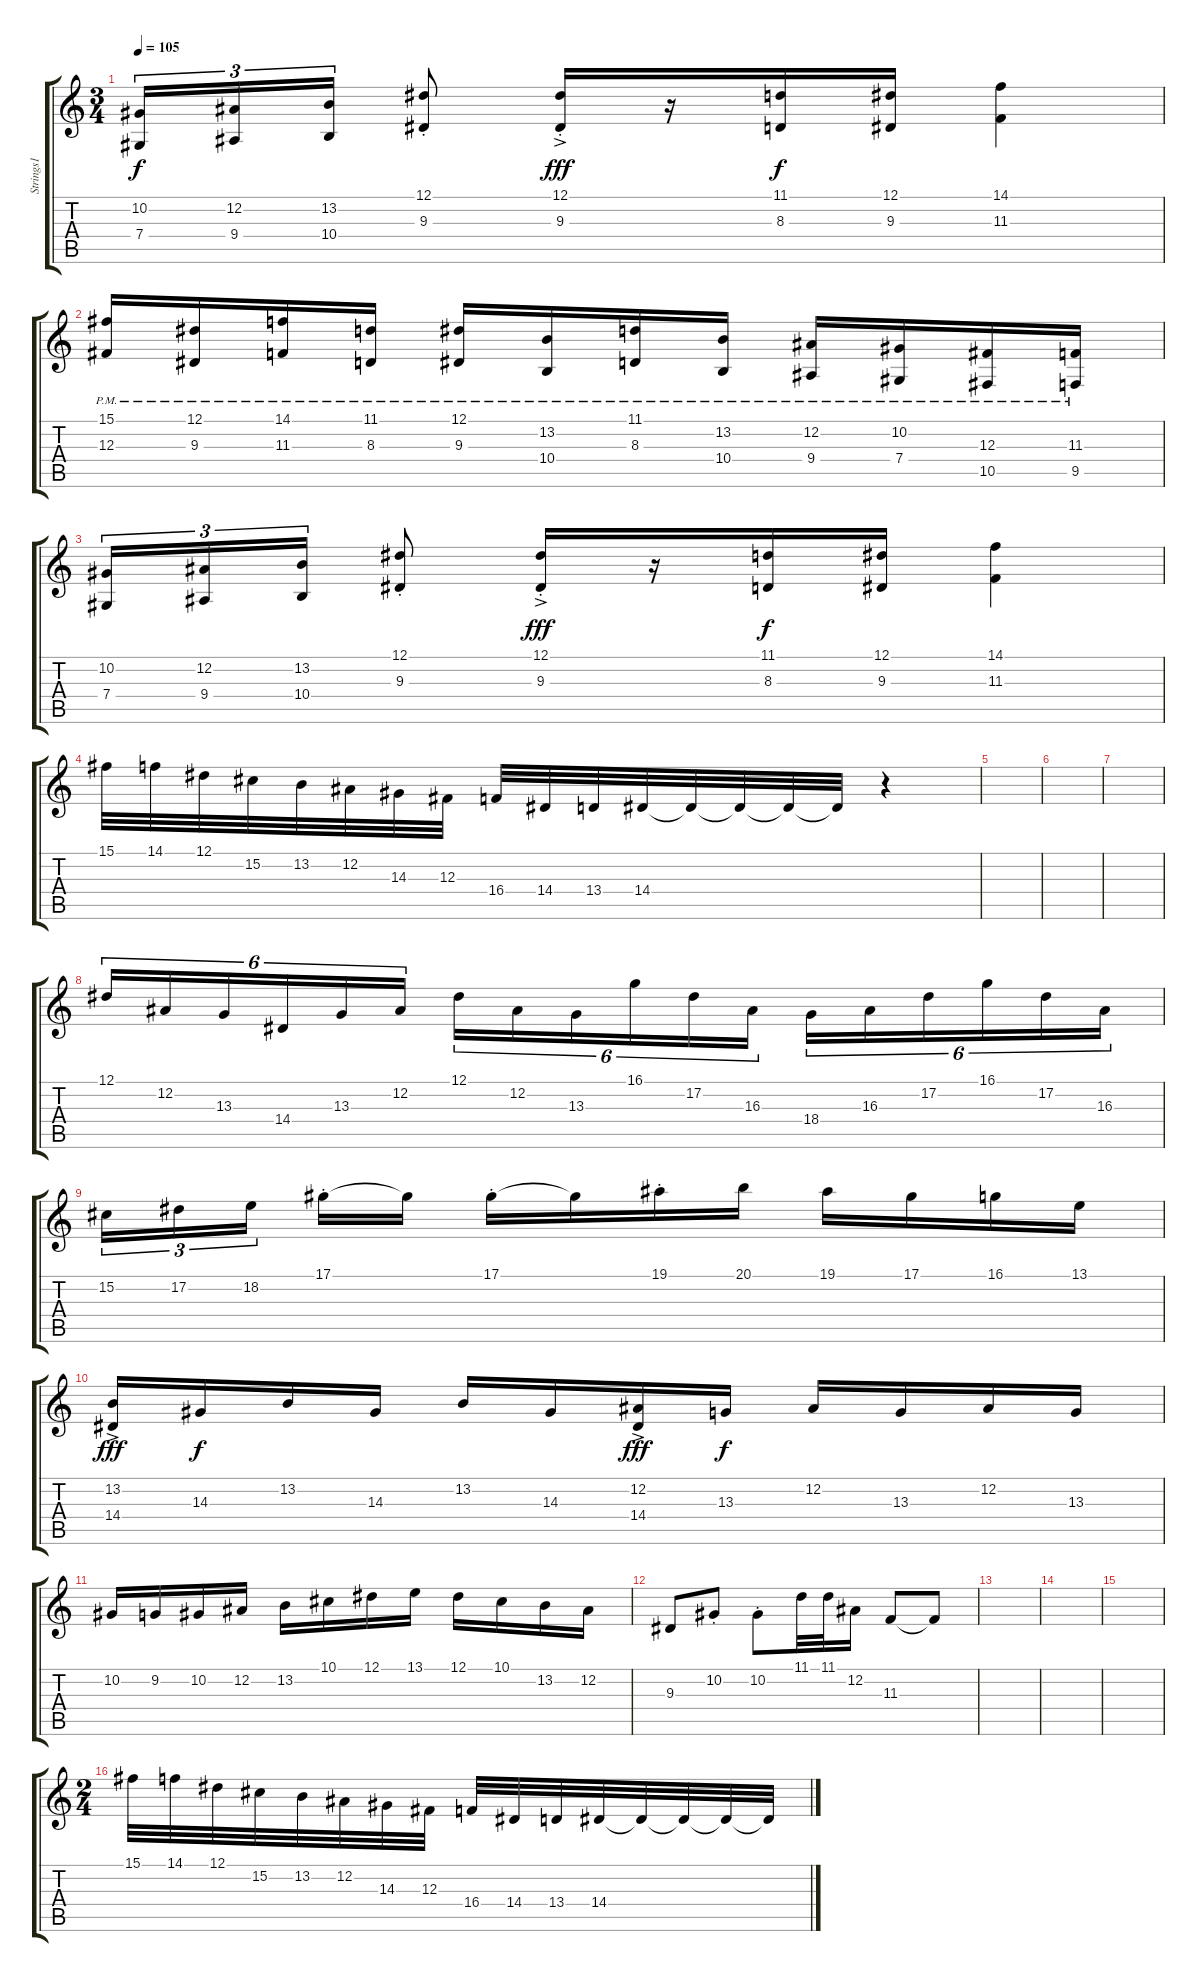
\track ("Strings1" "Strings1") {instrument stringensemble2}
\staff {score tabs}
\tuning (Eb4 Bb3 Gb3 Db3 Ab2 Eb2) {hide}
\ts (3 4)
\tempo 105
\clef g2
\ks c
(10.2 7.4).16{tu (3 2) dy f instrument stringensemble2} (12.2 9.4).16{tu (3 2)} (13.2 10.4).16{tu (3 2)} (12.1{st} 9.3{st}).8 (12.1{ac st} 9.3{ac st}).16{dy fff} r.16 (11.1 8.3).16{dy f} (12.1 9.3).16 (14.1 11.3).4 |
(15.1{pm} 12.3{pm}).16 (12.1{pm} 9.3{pm}).16 (14.1{pm} 11.3{pm}).16 (11.1{pm} 8.3{pm}).16 (12.1{pm} 9.3{pm}).16 (13.2{pm} 10.4{pm}).16 (11.1{pm} 8.3{pm}).16 (13.2{pm} 10.4{pm}).16 (12.2{pm} 9.4{pm}).16 (10.2{pm} 7.4{pm}).16 (12.3{pm} 10.5{pm}).16 (11.3{pm} 9.5{pm}).16 |
(10.2 7.4).16{tu (3 2)} (12.2 9.4).16{tu (3 2)} (13.2 10.4).16{tu (3 2)} (12.1{st} 9.3{st}).8 (12.1{ac st} 9.3{ac st}).16{dy fff} r.16 (11.1 8.3).16{dy f} (12.1 9.3).16 (14.1 11.3).4 |
15.1.32 14.1.32 12.1.32 15.2.32 13.2.32 12.2.32 14.3.32 12.3.32 16.4.32 14.4.32 13.4.32 14.4.32 14.4{t}.32 14.4{t}.32 14.4{t}.32 14.4{t}.32 r.4 |
|
|
|
12.1.16{tu (6 4)} 12.2.16{tu (6 4)} 13.3.16{tu (6 4)} 14.4.16{tu (6 4)} 13.3.16{tu (6 4)} 12.2.16{tu (6 4)} 12.1.16{tu (6 4)} 12.2.16{tu (6 4)} 13.3.16{tu (6 4)} 16.1.16{tu (6 4)} 17.2.16{tu (6 4)} 16.3.16{tu (6 4)} 18.4.16{tu (6 4)} 16.3.16{tu (6 4)} 17.2.16{tu (6 4)} 16.1.16{tu (6 4)} 17.2.16{tu (6 4)} 16.3.16{tu (6 4)} |
15.2.16{tu (3 2)} 17.2.16{tu (3 2)} 18.2.16{tu (3 2)} 17.1{st}.16 17.1{t}.16 17.1{st}.16 17.1{t}.16 19.1{st}.16 20.1.16 19.1.16 17.1.16 16.1.16 13.1.16 |
(13.2{ac} 14.4{ac}).16{dy fff} 14.3.16{dy f} 13.2.16 14.3.16 13.2.16 14.3.16 (12.2{ac} 14.4{ac}).16{dy fff} 13.3.16{dy f} 12.2.16 13.3.16 12.2.16 13.3.16 |
10.2.16 9.2.16 10.2.16 12.2.16 13.2.16 10.1.16 12.1.16 13.1.16 12.1.16 10.1.16 13.2.16 12.2.16 |
9.3.8 10.2{st}.8 10.2{st}.8 11.1.32 11.1.32 12.2.16 11.3.8 11.3{t}.8 |
|
|
|
\ts (2 4)
15.1.32 14.1.32 12.1.32 15.2.32 13.2.32 12.2.32 14.3.32 12.3.32 16.4.32 14.4.32 13.4.32 14.4.32 14.4{t}.32 14.4{t}.32 14.4{t}.32 14.4{t}.32
